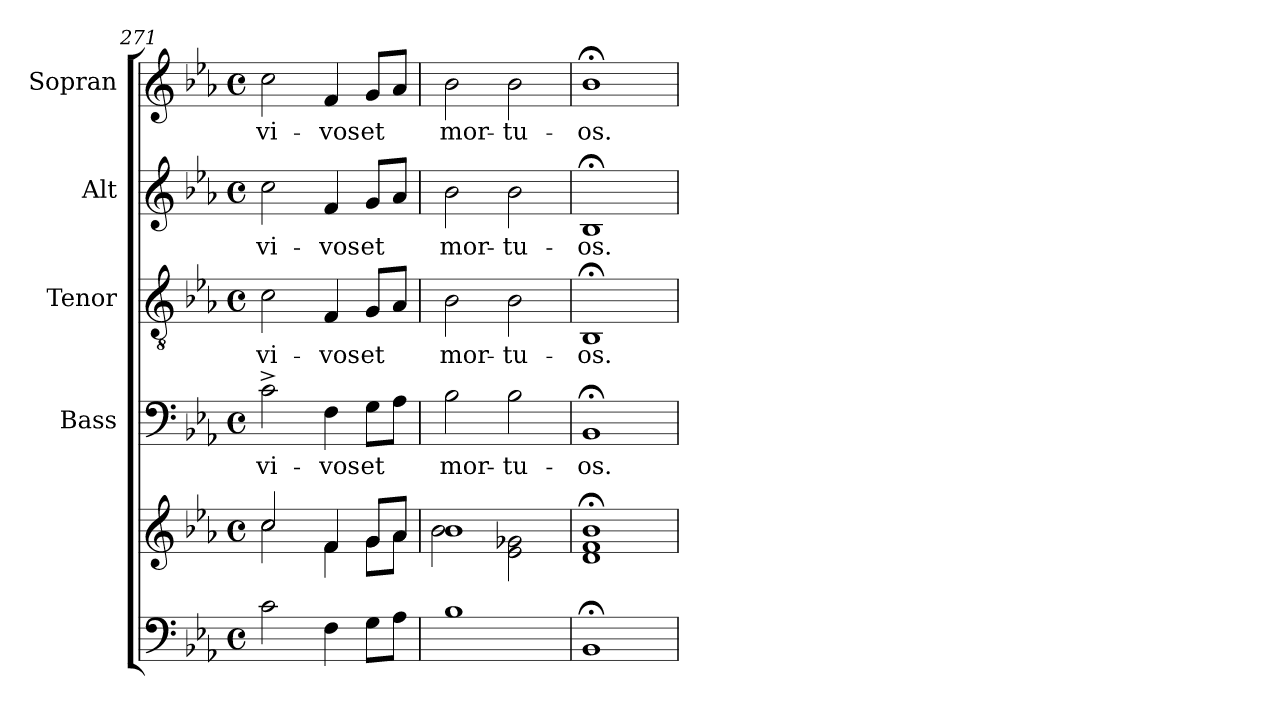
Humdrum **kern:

**kern	**kern	**kern	**text	**kern	**text	**kern	**text	**kern	**text
*part5	*part5	*part4	*part4	*part3	*part3	*part2	*part2	*part1	*part1
*staff6	*staff5	*staff4	*staff4	*staff3	*staff3	*staff2	*staff2	*staff1	*staff1
*	*	*I"Bass	*	*I"Tenor	*	*I"Alt	*	*I"Sopran	*
*	*	*I'B.	*	*I'T.	*	*I'A.	*	*I'S.	*
*clefF4	*clefG2	*clefF4	*	*clefGv2	*	*clefG2	*	*clefG2	*
*k[b-e-a-]	*k[b-e-a-]	*k[b-e-a-]	*	*k[b-e-a-]	*	*k[b-e-a-]	*	*k[b-e-a-]	*
*E-:	*E-:	*E-:	*	*E-:	*	*E-:	*	*E-:	*
*M4/4	*M4/4	*M4/4	*	*M4/4	*	*M4/4	*	*M4/4	*
*met(c)	*met(c)	*met(c)	*	*met(c)	*	*met(c)	*	*met(c)	*
=271	=271	=271	=271	=271	=271	=271	=271	=271	=271
*	*^	*	*	*	*	*	*	*	*
!	!	!	!	!LO:LY:b	!	!LO:LY:b	!	!LO:LY:b	!	!LO:LY:b
2c\	2cc/	2cc\	2c^>\	vi-	2c\	vi-	2cc\	vi-	2cc\	vi-
!	!	!	!	!LO:LY:b	!	!LO:LY:b	!	!LO:LY:b	!	!LO:LY:b
4F\	4f/	4f\	4F\	-vos	4F/	-vos	4f/	-vos	4f/	-vos
!	!	!	!	!LO:LY:b	!	!LO:LY:b	!	!LO:LY:b	!	!LO:LY:b
8G\L	8g/L	8g\L	8G\L	et	8G/L	et	8g/L	et	8g/L	et
8A-\J	8a-/J	8a-\J	8A-\J	.	8A-/J	.	8a-/J	.	8a-/J	.
=272	=272	=272	=272	=272	=272	=272	=272	=272	=272	=272
!	!	!	!	!LO:LY:b	!	!LO:LY:b	!	!LO:LY:b	!	!LO:LY:b
1B-	1b-	2b-\	2B-\	mor-	2B-\	mor-	2b-\	mor-	2b-\	mor-
!	!	!	!	!LO:LY:b	!	!LO:LY:b	!	!LO:LY:b	!	!LO:LY:b
.	.	2e-\ 2g-X\	2B-\	-tu-	2B-\	-tu-	2b-\	-tu-	2b-\	-tu-
=273	=273	=273	=273	=273	=273	=273	=273	=273	=273	=273
!	!	!	!	!LO:LY:b	!	!LO:LY:b	!	!LO:LY:b	!	!LO:LY:b
*	*v	*v	*	*	*	*	*	*	*	*
1BB-;	1d;< 1f;< 1b-;<	1BB-;<	-os.	1BB-;<	-os.	1B-;<	-os.	1b-;<	-os.
=	=	=	=	=	=	=	=	=	=
*-	*-	*-	*-	*-	*-	*-	*-	*-	*-
